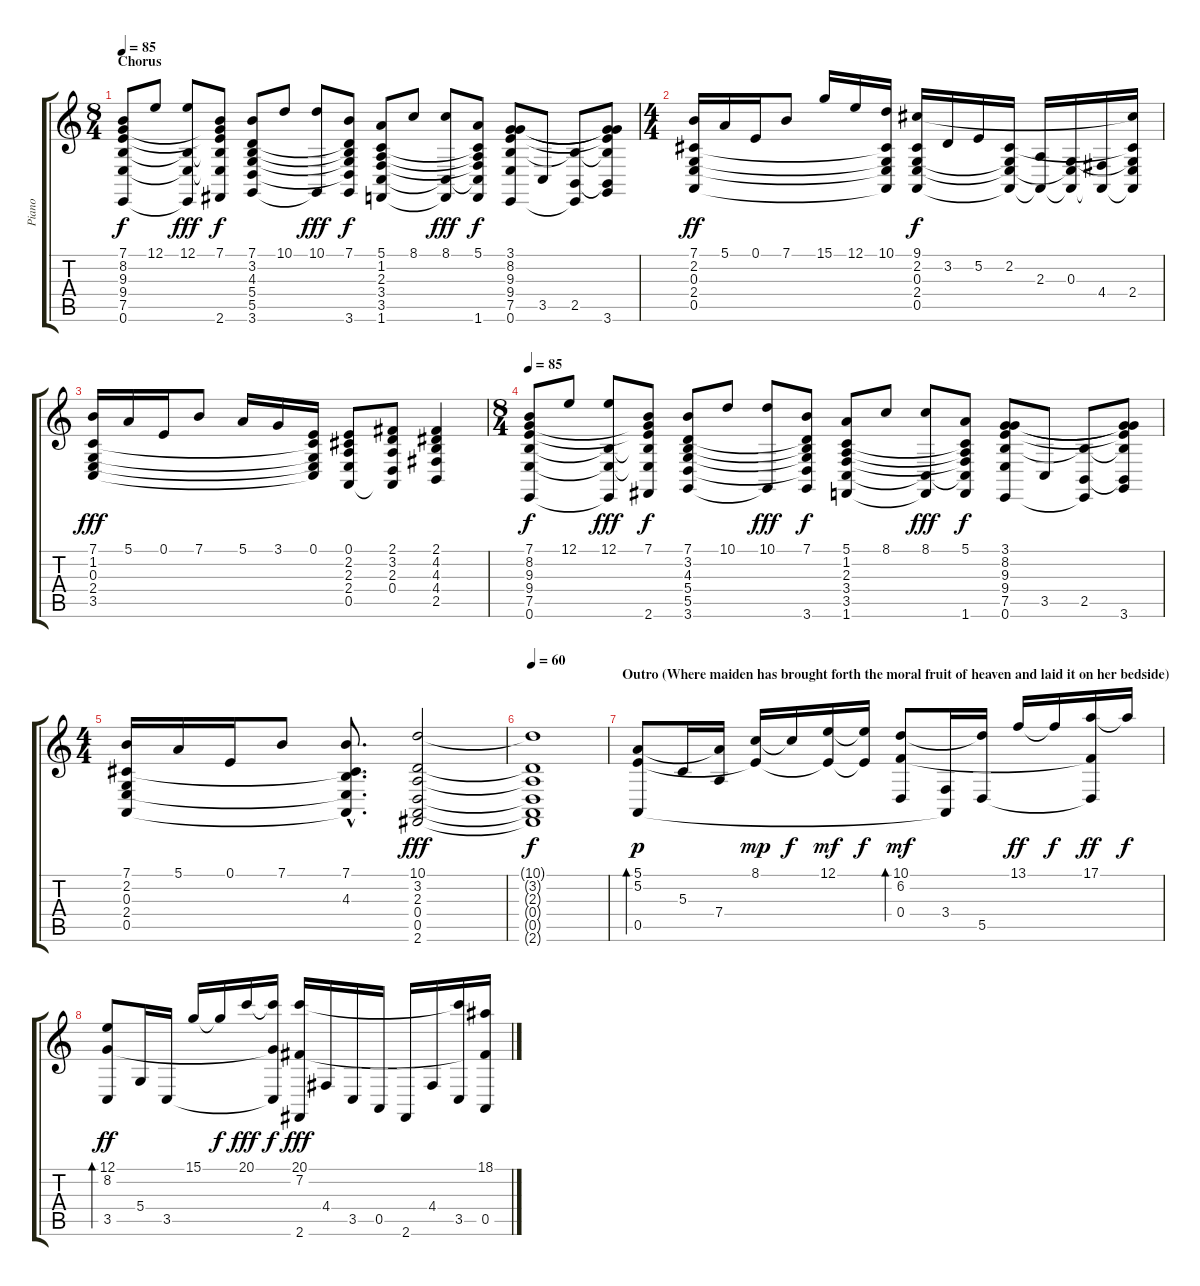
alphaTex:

\track ("Piano" "Piano") {instrument acousticgrandpiano}
\staff {score tabs}
\tuning (E4 B3 G3 D3 A2 E2) {hide}
\ts (8 4)
\section ("" "Chorus")
\tempo 85
\clef g2
\ks c
(7.1 8.2 9.3 9.4 7.5 0.6).8{dy f} 12.1.8 (12.1 9.4{t} 7.5{t} 0.6{t}).8{dy fff} (7.1 8.2{t} 9.3{t} 9.4{t} 7.5{t} 2.6).8{dy f} (7.1 3.2 4.3 5.4 5.5 3.6).8 10.1.8 (10.1 3.6{t}).8{dy fff} (7.1 3.2{t} 4.3{t} 5.4{t} 5.5{t} 3.6).8{dy f} (5.1 1.2 2.3 3.4 3.5 1.6).8 8.1.8 (8.1 3.5{t} 1.6{t}).8{dy fff} (5.1 1.2{t} 2.3{t} 3.4{t} 3.5{t} 1.6).8{dy f} (3.1 8.2 9.3 9.4 7.5 0.6).8 3.5.8 (9.4{t} 2.5 0.6{t}).8 (3.1{t} 8.2{t} 9.3{t} 9.4{t} 2.5{t} 3.6).8 |
\ts (4 4)
(7.1 2.2 0.3 2.4 0.5).16{dy ff} 5.1.16 0.1.16 7.1.8 15.1.16 12.1.16 (10.1 2.2{t} 0.3{t} 2.4{t} 0.5{t}).16 (9.1 2.2 0.3 2.4 0.5).16{dy f} 3.2.16 5.2.16 (2.2 0.3{t} 2.4{t} 0.5{t}).16 (2.3 0.5{t}).16 (0.3 2.4{t} 0.5{t}).16 (4.4 0.5{t}).16 (9.1{t} 2.2{t} 0.3{t} 2.4 0.5{t}).16 |
(7.1 1.2 0.3 2.4 3.5).16{dy fff} 5.1.16 0.1.16 7.1.8 5.1.16 3.1.16 (0.1 1.2{t} 0.3{t} 2.4{t} 3.5{t}).16 (0.1 2.2 2.3 2.4 0.5).8 (2.1 3.2 2.3 0.4 0.5{t}).8 (2.1 4.2 4.3 4.4 2.5).4 |
\ts (8 4)
\tempo 85
(7.1 8.2 9.3 9.4 7.5 0.6).8{dy f} 12.1.8 (12.1 9.4{t} 7.5{t} 0.6{t}).8{dy fff} (7.1 8.2{t} 9.3{t} 9.4{t} 7.5{t} 2.6).8{dy f} (7.1 3.2 4.3 5.4 5.5 3.6).8 10.1.8 (10.1 3.6{t}).8{dy fff} (7.1 3.2{t} 4.3{t} 5.4{t} 5.5{t} 3.6).8{dy f} (5.1 1.2 2.3 3.4 3.5 1.6).8 8.1.8 (8.1 3.5{t} 1.6{t}).8{dy fff} (5.1 1.2{t} 2.3{t} 3.4{t} 3.5{t} 1.6).8{dy f} (3.1 8.2 9.3 9.4 7.5 0.6).8 3.5.8 (9.4{t} 2.5 0.6{t}).8 (3.1{t} 8.2{t} 9.3{t} 9.4{t} 2.5{t} 3.6).8 |
\ts (4 4)
(7.1 2.2 0.3 2.4 0.5).16 5.1.16 0.1.16 7.1.8 (7.1{hac} 2.2{hac t} 4.3{hac} 2.4{hac t} 0.5{hac t}).8{d} (10.1 3.2 2.3 0.4 0.5 2.6).2{dy fff volume 16} |
\tempo 60
(10.1{t} 3.2{t} 2.3{t} 0.4{t} 0.5{t} 2.6{t}).1{dy f} |
\section ("" "Outro (Where maiden has brought forth the moral fruit of heaven and laid it on her bedside) ")
(5.1 5.2 0.5).8{bd 480 dy p volume 12} 5.3.16 (5.1{t} 7.4).16 (8.1 5.2{t}).16{dy mp} 8.1{t}.16{dy f} (12.1 5.2{t}).16{dy mf} (12.1{t} 5.2{t}).16{dy f} (10.1 6.2 0.4).8{bd 480 dy mf} (3.4 0.5{t}).16 (10.1{t} 5.5).16 13.1.16{dy ff} 13.1{t}.16{dy f} (17.1 6.2{t} 5.5{t}).16{dy ff} 17.1{t}.16{dy f} |
(12.1 8.2 3.5).8{bd 480 dy ff} 5.4.16 3.5.16 15.1.16 15.1{t}.16{dy f} 20.1.16{dy fff} (20.1{t} 8.2{t} 3.5{t}).16{dy f} (20.1 7.2 2.6).16{dy fff} 4.4.16 3.5.16 0.5.16 2.6.16 4.4.16 (20.1{t} 3.5).16 (18.1 7.2{t} 0.5).16
